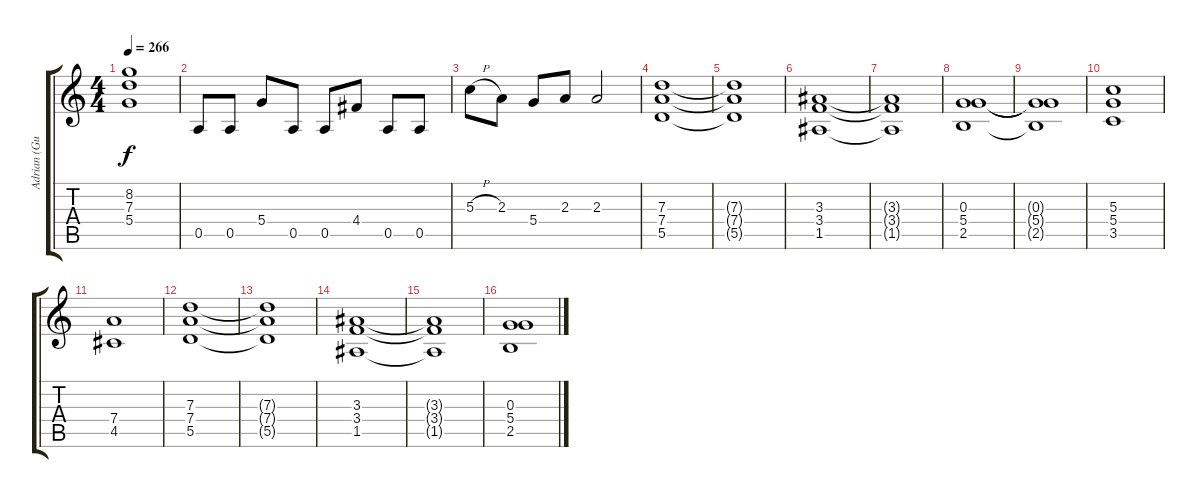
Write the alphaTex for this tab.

\track ("Adrian (Guitar 2)" "Adrian (Gu") {instrument distortionguitar}
\staff {score tabs}
\tuning (E4 B3 G3 D3 A2 E2) {hide}
\ts (4 4)
\tempo 266
\clef g2
\ks c
(8.2 7.3 5.4).1{dy f} |
0.5.8 0.5.8 5.4.8 0.5.8 0.5.8 4.4.8 0.5.8 0.5.8 |
5.3{h}.8 2.3.8 5.4.8 2.3.8 2.3.2 |
(7.3 7.4 5.5).1 |
(7.3{t} 7.4{t} 5.5{t}).1 |
(3.3 3.4 1.5).1 |
(3.3{t} 3.4{t} 1.5{t}).1 |
(0.3 5.4 2.5).1 |
(0.3{t} 5.4{t} 2.5{t}).1 |
(5.3 5.4 3.5).1 |
(7.4 4.5).1 |
(7.3 7.4 5.5).1 |
(7.3{t} 7.4{t} 5.5{t}).1 |
(3.3 3.4 1.5).1 |
(3.3{t} 3.4{t} 1.5{t}).1 |
(0.3 5.4 2.5).1
